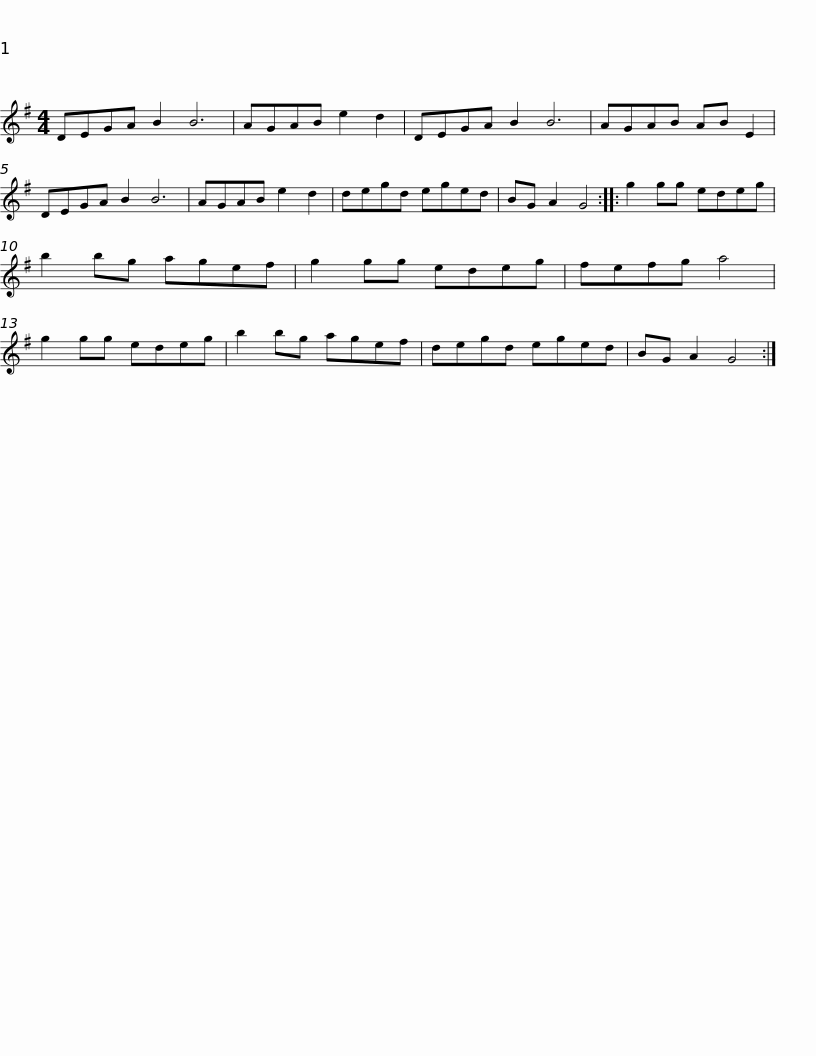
X:1
L:1/8
M:4/4
I:linebreak $
K:G
V:1 treble
V:1
 DEGA B2 B6 | AGAB e2 d2 | DEGA B2 B6 | AGAB AB E2 | DEGA B2 B6 | %5
 AGAB e2 d2 |$ degd eged | BG A2 G4 :: g2 gg edeg | b2 bg agef | %10
 g2 gg edeg | fefg a4 |$ g2 gg edeg | b2 bg agef | degd eged | %15
 BG A2 G4 :| %16
